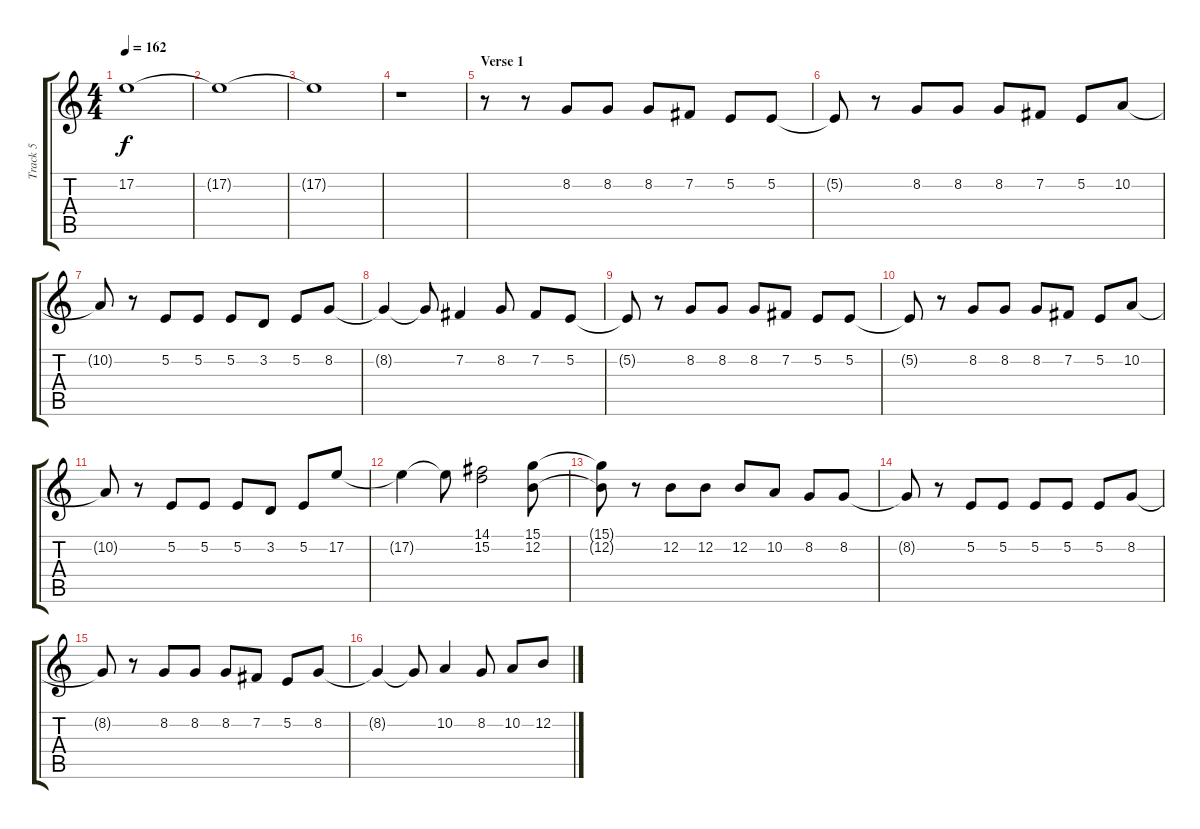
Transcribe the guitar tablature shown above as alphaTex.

\track ("Track 5" "Track 5") {instrument trumpet}
\staff {score tabs}
\tuning (E4 B3 G3 D3 A2 E2) {hide}
\ts (4 4)
\tempo 162
\clef g2
\ks c
17.2.1{dy f} |
17.2{t}.1 |
17.2{t}.1 |
r.1 |
\section ("" "Verse 1")
r.8 r.8 8.2.8 8.2.8 8.2.8 7.2.8 5.2.8 5.2.8 |
5.2{t}.8 r.8 8.2.8 8.2.8 8.2.8 7.2.8 5.2.8 10.2.8 |
10.2{t}.8 r.8 5.2.8 5.2.8 5.2.8 3.2.8 5.2.8 8.2.8 |
8.2{t}.4 8.2{t}.8 7.2.4 8.2.8 7.2.8 5.2.8 |
5.2{t}.8 r.8 8.2.8 8.2.8 8.2.8 7.2.8 5.2.8 5.2.8 |
5.2{t}.8 r.8 8.2.8 8.2.8 8.2.8 7.2.8 5.2.8 10.2.8 |
10.2{t}.8 r.8 5.2.8 5.2.8 5.2.8 3.2.8 5.2.8 17.2.8 |
17.2{t}.4 17.2{t}.8 (14.1 15.2).2 (15.1 12.2).8 |
(15.1{t} 12.2{t}).8 r.8 12.2.8 12.2.8 12.2.8 10.2.8 8.2.8 8.2.8 |
8.2{t}.8 r.8 5.2.8 5.2.8 5.2.8 5.2.8 5.2.8 8.2.8 |
8.2{t}.8 r.8 8.2.8 8.2.8 8.2.8 7.2.8 5.2.8 8.2.8 |
8.2{t}.4 8.2{t}.8 10.2.4 8.2.8 10.2.8 12.2.8
